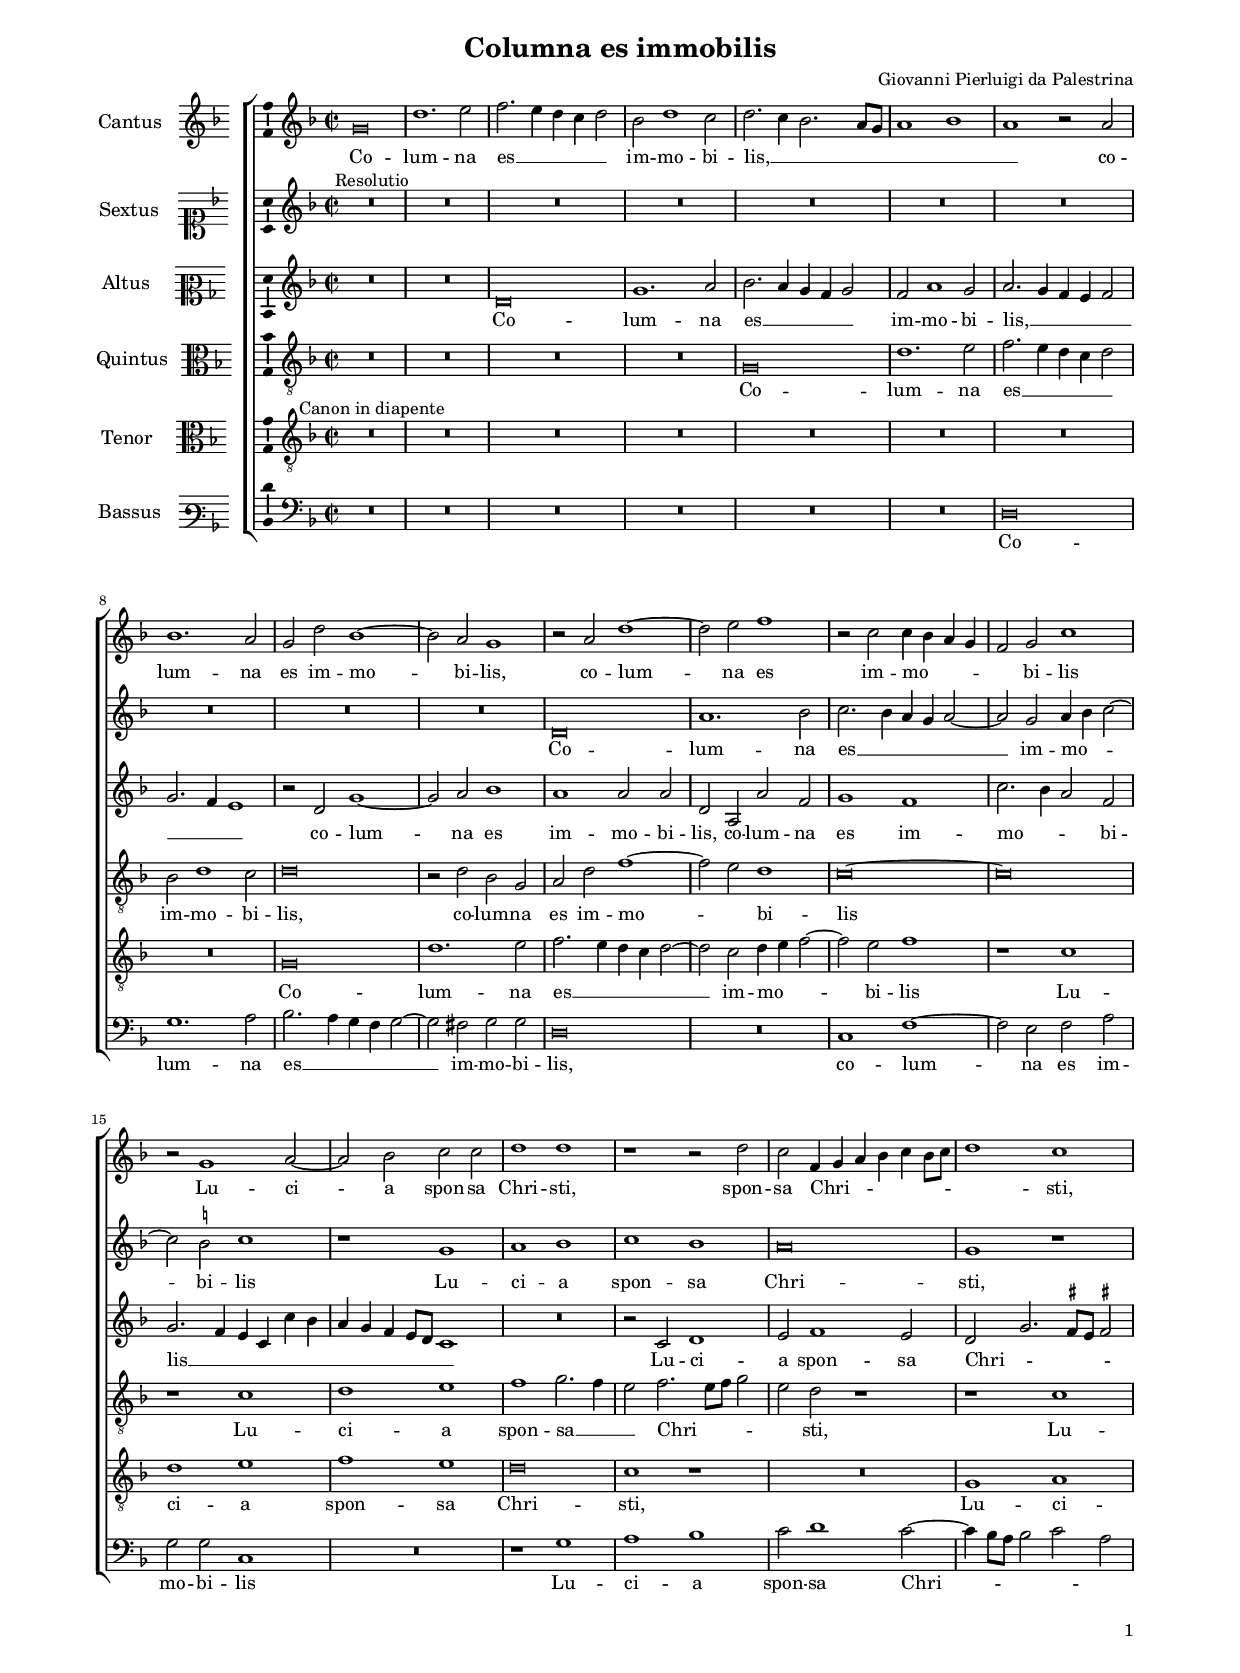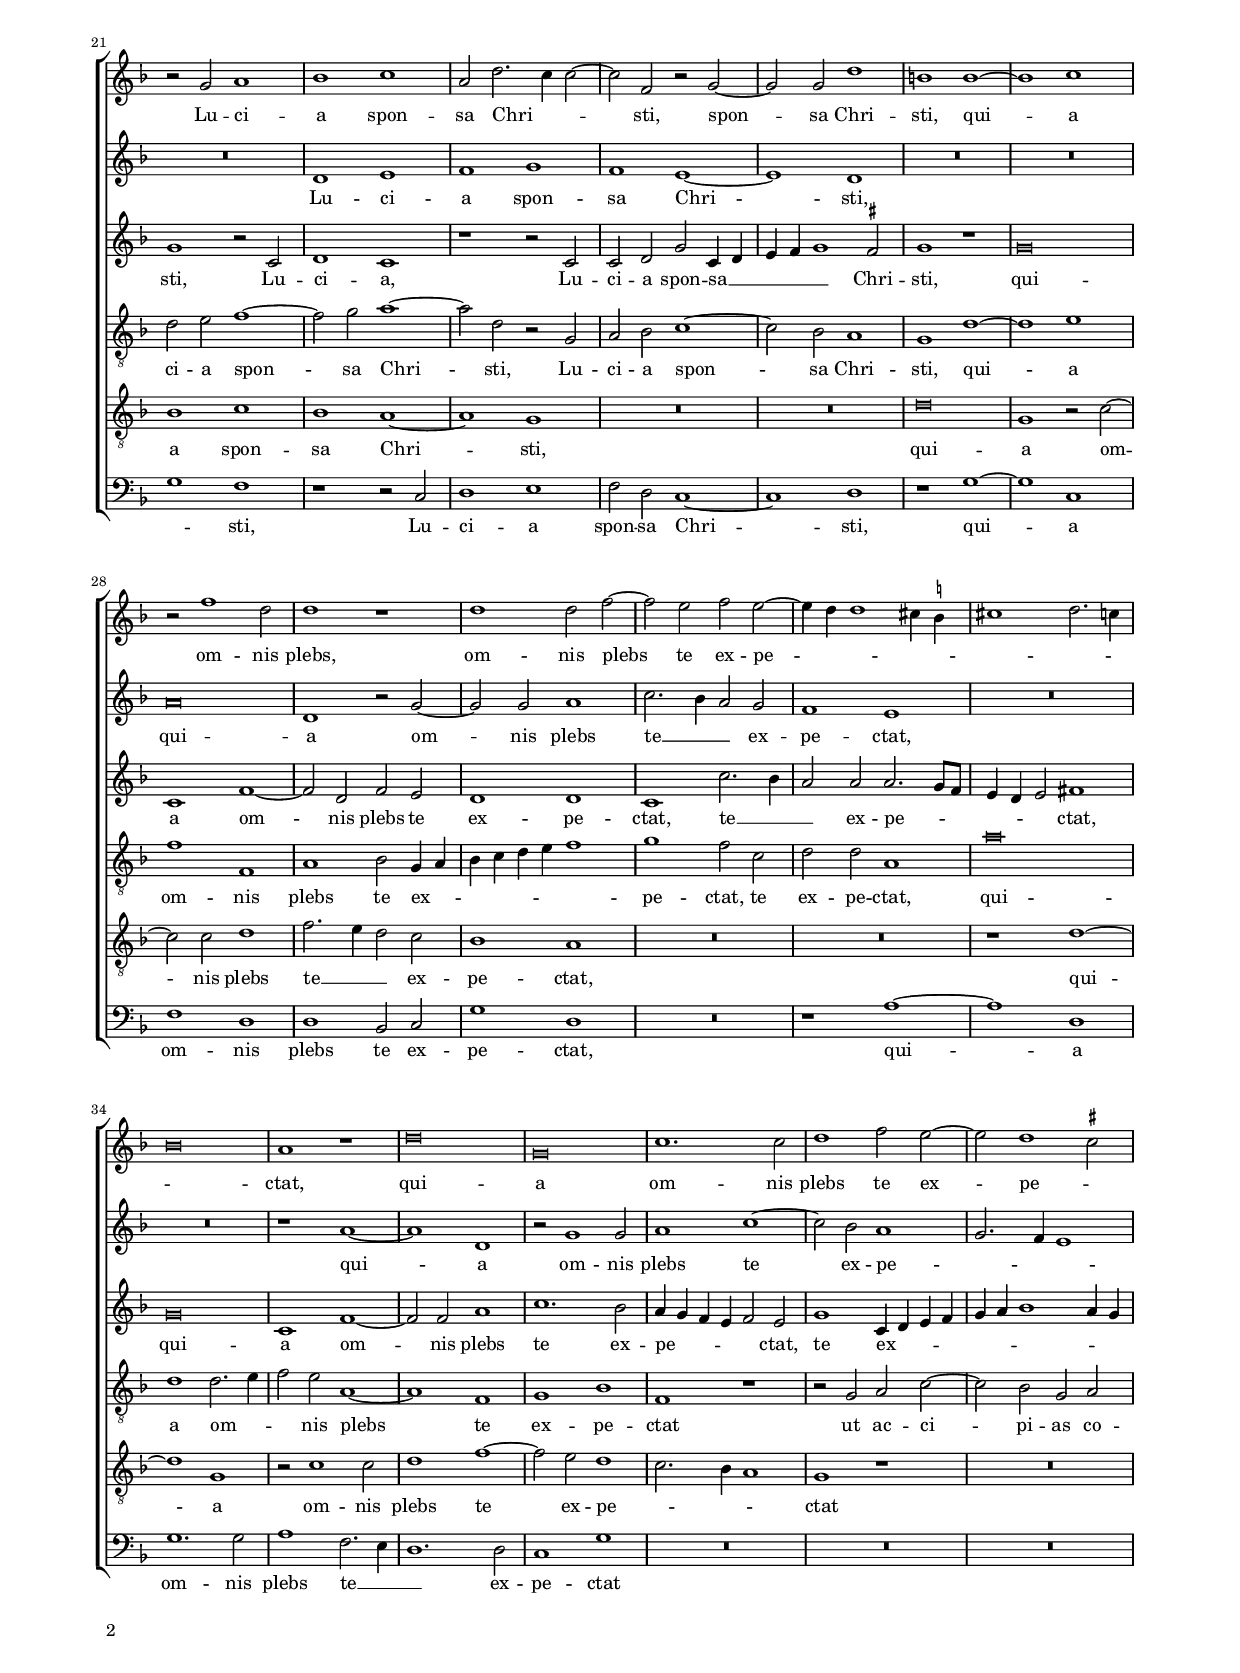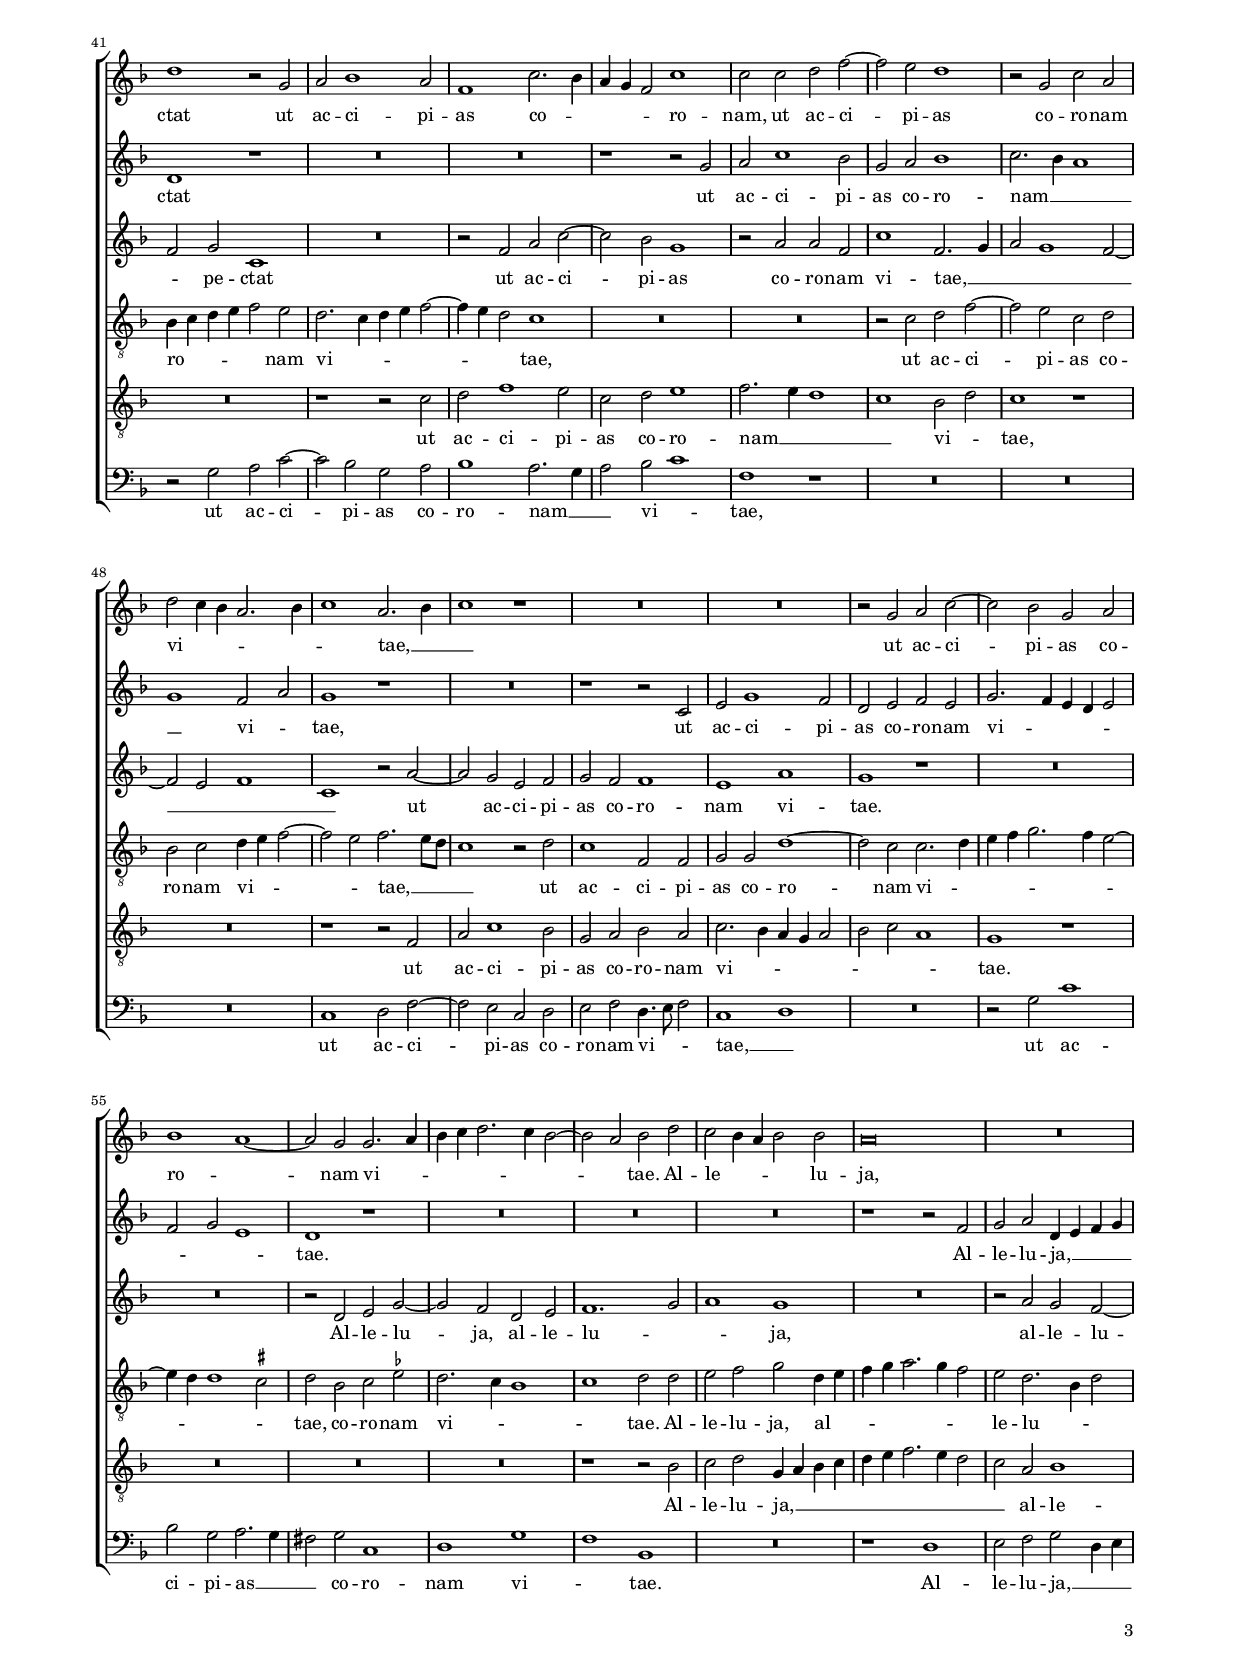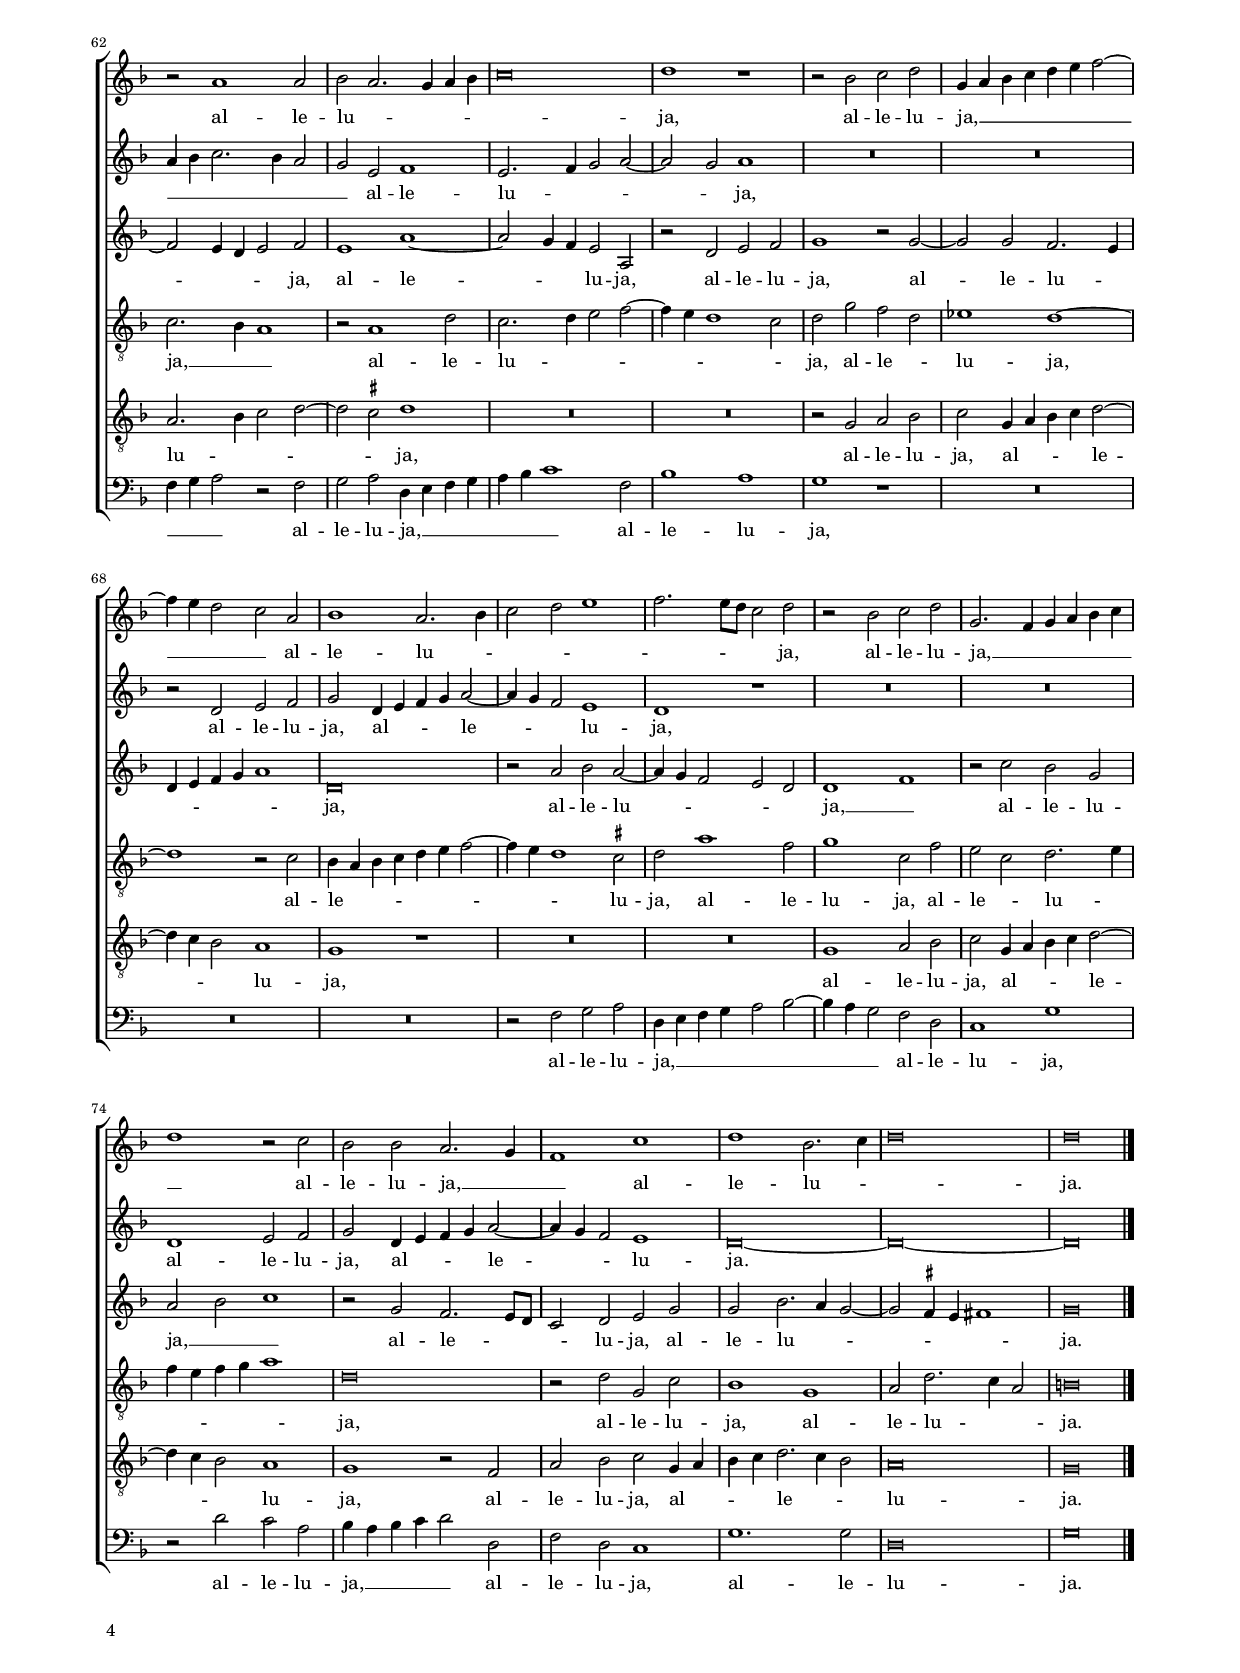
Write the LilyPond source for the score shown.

\header
{
  title="Columna es immobilis"
  composer="Giovanni Pierluigi da Palestrina"
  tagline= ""
}

\version "2.22.0"
\language deutsch
#(set-global-staff-size 15)
% #(set-default-paper-size "letter")
#(ly:set-option 'point-and-click #f)


\paper
	{
	top-margin = 1.5 \cm
	bottom-margin = 1 \cm
	left-margin = 1.8 \cm
	right-margin = 1.8 \cm
	ragged-bottom = ##f
	ragged-last-bottom = ##f
	print-page-number = ##f
	system-system-spacing = #'((basic-distance . 17) (minimum-distance . 14) (padding . 6) (strechability . 250))
    oddFooterMarkup=\markup   \fill-line { "" \fromproperty #'page:page-number-string }
    evenFooterMarkup=\markup  \fill-line { \fromproperty #'page:page-number-string "" }
    last-bottom-spacing = #'((basic-distance . 12) (minimum-distance . 7) (padding . 4))
	systems-per-page = 3
    page-count = 4
%	min-systems-per-page = 3
	}


global = {
	\key f \major
	\time 2/2 \set Score.measureLength = #(ly:make-moment 2/1)
        \skip 1*2*79 \bar "|."
	}

ficta = { \once \set suggestAccidentals = ##t }
	
forget = #(define-music-function (music) (ly:music?) #{
	\accidentalStyle forget
	$music
	\accidentalStyle default
	#})

m = \melisma
me = \melismaEnd



incipitcantus = \markup { \score {
	{
	\set Staff.instrumentName = \markup { \fontsize #1 "Cantus" }
	\key f \major
	\clef violin
	s4 \bar ""
	}
	\layout  {
	raggedright = ##t
	indent = 1.6 \cm
	line-width = 2.2 \cm
	\context { \Staff \remove Time_signature_engraver }
	\override Staff.Clef.Y-extent = #'(0 . 0)
	}} \hspace #1 }


incipitsextus = \markup { \score {
	{
	\set Staff.instrumentName = \markup { \fontsize #1 "Sextus" }
	\key f \major
	\clef soprano
	s4 \bar ""
	}
	\layout  {
	raggedright = ##t
	indent = 1.6 \cm
	line-width = 2.2 \cm
	\context { \Staff \remove Time_signature_engraver }
	\override Staff.Clef.Y-extent = #'(0 . 0)
	}} \hspace #1 }
      
      
incipitaltus = \markup { \score {
	{
	\set Staff.instrumentName = \markup { \fontsize #1 "Altus" }
	\key f \major
	\clef mezzosoprano
	s4 \bar ""
	}
	\layout  {
	raggedright = ##t
	indent = 1.6 \cm
	line-width = 2.2 \cm
	\context { \Staff \remove Time_signature_engraver }
	\override Staff.Clef.Y-extent = #'(0 . 0)
	}} \hspace #1 }


incipittenor = \markup { \score {
	{
	\set Staff.instrumentName = \markup { \fontsize #1 "Tenor" }
	\key f \major
	\clef alto
	s4 \bar ""
	}
	\layout  {
	raggedright = ##t
	indent = 1.6 \cm
	line-width = 2.2 \cm
	\context { \Staff \remove Time_signature_engraver }
	\override Staff.Clef.Y-extent = #'(0 . 0)
	}} \hspace #1 }
      
      
incipitquintus = \markup { \score {
	{
	\set Staff.instrumentName = \markup { \fontsize #1 "Quintus" }
	\key f \major
	\clef alto
	s4 \bar ""
	}
	\layout  {
	raggedright = ##t
	indent = 1.6 \cm
	line-width = 2.2 \cm
	\context { \Staff \remove Time_signature_engraver }
	\override Staff.Clef.Y-extent = #'(0 . 0)
	}} \hspace #1 }
      
      
incipitbassus = \markup { \score {
	{
	\set Staff.instrumentName = \markup { \fontsize #1 "Bassus" }
	\key f \major
	\clef varbaritone
	s4 \bar ""
	}
	\layout  {
	raggedright = ##t
	indent = 1.6 \cm
	line-width = 2.2 \cm
	\context { \Staff \remove Time_signature_engraver }
	\override Staff.Clef.Y-extent = #'(0 . 0)
	}} \hspace #1 }


cantus =  \relative c''
	{
	g\breve
	d'1. e2
	f2. e4 d c d2
	b2 d1 c2
%5
	d2. c4 b2. a8 g |
	a1 b
	a1 r2 a
	b1. a2
	g2 d' b1~
%10
	b2 a g1 |
	r2 a d1~
	d2 e f1
	r2 c c4 b a g
	f2 g c1
%15
	r2 g1 a2~ |
	a2 b c c
	d1 d
	r1 r2 d
	c2 f,4 g a b c b8 c
%20
	d1 c |
	r2 g a1
	b1 c
	a2 d2. c4 c2~
	c2 f, r g~
%25
	g2 g d'1 |
	h1 h~
	h1 c
	r2 f1 d2
	d1 r
%30
	d1 d2 f~ |
	f2 e f e~
	e4 d d1 cis4 \ficta h
	cis1 d2. c4
	b\breve
%35
	a1 r |
	d\breve
	g,\breve
	c1. c2
	d1 f2 e~
%40
	e2 d1 \ficta cis2 |
	d1 r2 g,
	a2 b1 a2
	f1 c'2. b4
	a4 g f2 c'1
%45
	c2 c d f~ |
	f2 e d1
	r2 g, c a
	d2 c4 b a2. b4
	c1 a2. b4
%50
	c1 r |
	R\breve
	R\breve
	r2 g a c~
	c2 b g a
%55
	b1 a~ |
	a2 g g2. a4
	b4 c d2. c4 b2~
	b2 a b d
	c2 b4 a b2 b
%60
	a\breve |
	R\breve
	r2 a1 a2
	b2 a2. g4 a b
	c\breve
%65
	d1 r |
	r2 b c d
	g,4 a b c d e f2~
	f4 e d2 c a
	b1 a2. b4
%70
	c2 d e1 |
	f2. e8 d c2 d
	r2 b c d
	g,2. f4 g a b c
	d1 r2 c
%75
	b2 b a2. g4 |
	f1 c'
	d1 b2. c4
	d\breve
	d\breve |
	}


sextus = \relative c''
	{
        R\breve^\markup { "Resolutio" }
	R\breve
	R\breve
	R\breve
%5
	R\breve |
	R\breve
	R\breve
	R\breve
	R\breve
%10
	R\breve |
	d,\breve
	a'1. b2
	c2. b4 a g a2~
	a2 g a4 b c2~
%15
	c2 \ficta h c1 |
	r1 g
	a1 b
	c1 b
	a\breve
%20
	g1 r |
	R\breve
	d1 e
	f1 g
	f1 e~
%25
        e1 d |	
	R\breve
	R\breve
	a'\breve
	d,1 r2 g~
%30
	g2 g a1 |
	c2. b4 a2 g
	f1 e
	R\breve
	R\breve
%35
	r1 a~ |
	a1 d,
	r2 g1 g2
	a1 c~
	c2 b a1
%40
	g2. f4 e1 |
	d1 r
	R\breve
	R\breve
	r1 r2 g
%45
	a2 c1 b2 |
	g2 a b1
	c2. b4 a1
	g1 f2 a
	g1 r
%50
	R\breve |
	r1 r2 c,
	e2 g1 f2
	d2 e f e
	g2. f4 e d e2
%55
	f2 g e1 |
	d1 r
	R\breve
	R\breve
	R\breve
%60
	r1 r2 f |
	g2 a d,4 e f g
	a4 b c2. b4 a2
	g2 e f1
	e2. f4 g2 a~
%65
	a2 g a1 |
	R\breve
	R\breve
	r2 d, e f
	g2 d4 e f g a2~
%70
	a4 g f2 e1 |
	d1 r
	R\breve
	R\breve
	d1 e2 f
%75
	g2 d4 e f g a2~ |
	a4 g f2 e1
	d\breve~
        d\breve~
        d\breve |
	}


altus =  \relative c'
        {
	R\breve
	R\breve
	d\breve
	g1. a2
%5
	b2. a4 g f g2 |
	f2 a1 g2
	a2. g4 f e f2
	g2. f4 e1
	r2 d g1~
%10
	g2 a b1 |
	a1 a2 a
	d,2 a a' f
	g1 f
	c'2. b4 a2 f
%15
	g2. f4 e c c' b |
	a4 g f e8 d c1
	R\breve
	r2 c d1
	e2 f1 e2
%20
	d2 g2. \ficta fis8 e \ficta fis!2 |
	g1 r2 c,
	d1 c
	r1 r2 c
	c2 d g c,4 d
%25
	e4 f g1 \ficta fis2 |
	g1 r
	g\breve
	c,1 f~
	f2 d f e
%30
	d1 d |
	c1 c'2. b4
	a2 a a2. g8 f
	e4 d e2 fis1
	g\breve
%35
	c,1 f~ |
	f2 f a1
	c1. b2
	a4 g f e f2 e
	g1 c,4 d e f
%40
	g4 a b1 a4 g |
	f2 g c,1
	R\breve
	r2 f a c~
	c2 b g1
%45
	r2 a a f |
	c'1 f,2. g4
	a2 g1 f2~
	f2 e f1
	c1 r2 a'~
%50
	a2 g e f |
	g2 f f1
	e1 a
	g1 r
	R\breve
%55
	R\breve |
	r2 d e g~
	g2 f d e
	f1. g2
	a1 g
%60
	R\breve |
	r2 a g f~
	f2 e4 d e2 f
	e1 a~
	a2 g4 f e2 a,
%65
	r2 d e f |
	g1 r2 g~
	g2 g f2. e4
	d4 e f g a1
	d,\breve
%70
	r2 a' b a~ |
	a4 g f2 e d
	d1 f
	r2 c' b g
	a2 b c1
%75
	r2 g f2. e8 d |
	c2 d e g
	g2 b2. a4 g2~
	g2 \ficta fis4 e fis!1
	g\breve |
	}


tenor =  \relative c'
	{
        R\breve^\markup { "Canon in diapente" }
	R\breve
	R\breve
	R\breve
%5
	R\breve |
	R\breve
	R\breve
	R\breve
	g\breve
%10
	d'1. e2 |
	f2. e4 d c d2~
	d2 c d4 e f2~
	f2 e f1
	r1 c
%15
	d1 e |
	f1 e
	d\breve
	c1 r
	R\breve
%20
	g1 a |
	b1 c
	b1 a~
	a1 g
	R\breve
%25
	R\breve |
	d'\breve
	g,1 r2 c~
	c2 c d1
	f2. e4 d2 c
%30
	b1 a |
	R\breve
	R\breve
	r1 d~
	d1 g,
%35
	r2 c1 c2 |
	d1 f~
	f2 e d1
	c2. b4 a1
	g1 r
%40
	R\breve |
	R\breve
	r1 r2 c
	d2 f1 e2
	c2 d e1
%45
	f2. e4 d1 |
	c1 b2 d
	c1 r
	R\breve
	r1 r2 f,
%50
	a2 c1 b2 |
	g2 a b a
	c2. b4 a g a2
	b2 c a1
	g1 r
%55
	R\breve |
	R\breve
	R\breve
	r1 r2 b
	c2 d g,4 a b c
%60
	d4 e f2. e4 d2 |
	c2 a b1
	a2. b4 c2 d~
	d2 \ficta cis d1
	R\breve
%65
	R\breve |
	r2 g, a b
	c2 g4 a b c d2~
	d4 c b2 a1
	g1 r
%70
	R\breve |
	R\breve
	g1 a2 b
	c2 g4 a b c d2~
	d4 c b2 a1
%75
	g1 r2 f |
	a2 b c g4 a
	b4 c d2. c4 b2
	a\breve
	g\breve |
	}


quintus  =  \relative c'
	{
	R\breve
	R\breve
	R\breve
	R\breve
%5
	g\breve |
	d'1. e2
	f2. e4 d c d2
	b2 d1 c2
	d\breve
%10
	r2 d b g |
	a2 d f1~
	f2 e d1
	c\breve~
	c\breve
%15
	r1 c |
	d1 e
	f1 g2. f4
	e2 f2. e8 f g2
	e2 d r1
%20
	r1 c |
	d2 e f1~
	f2 g a1~
	a2 d, r g,
	a2 b c1~
%25
	c2 b a1 |
	g1 d'~
	d1 e
	f1 f,
	a1 b2 g4 a
%30
	b4 c d e f1 |
	g1 f2 c
	d2 d a1
	a'\breve
	d,1 d2. e4
%35
	f2 e a,1~ |
	a1 f
	g1 b
	f1 r
	r2 g a c~
%40
	c2 b g a |
	b4 c d e f2 e
	d2. c4 d e f2~
	f4 e d2 c1
	R\breve
%45
	R\breve |
	r2 c d f~
	f2 e c d
	b2 c d4 e f2~
	f2 e f2. e8 d
%50
	c1 r2 d |
	c1 f,2 f
	g2 g d'1~
	d2 c c2. d4
	e4 f g2. f4 e2~
%55
	e4 d d1 \ficta cis2 |
	d2 b c \ficta es
	d2. c4 b1
	c1 d2 d
	e2 f g d4 e
%60
	f4 g a2. g4 f2 |
	e2 d2. b4 d2
	c2. b4 a1
	r2 a1 d2
	c2. d4 e2 f~
%65
	f4 e d1 c2 |
	d2 g f d
	es1 d~
	d1 r2 c
	b4 a b c d e f2~
%70
	f4 e d1 \ficta cis2 |
	d2 a'1 f2
	g1 c,2 f
	e2 c d2. e4
	f4 e f g a1
%75
	d,\breve |
	r2 d g, c
	b1 g
	a2 d2. c4 a2
	h\breve |
	}


bassus  =  \relative c
	{
	R\breve
	R\breve
	R\breve
	R\breve
%5
	R\breve |
	R\breve
	d\breve
	g1. a2
	b2. a4 g f g2~
%10
	g2 fis g g |
	d\breve
	R\breve
	c1 f~
	f2 e f a
%15
	g2 g c,1 |
	R\breve
	r1 g'
	a1 b
	c2 d1 c2~
%20
	c4 b8 a b2 c a |
	g1 f
	r1 r2 c
	d1 e
	f2 d c1~
%25
	c1 d |
	r1 g~
	g1 c,
	f1 d
	d1 b2 c
%30
	g'1 d |
	R\breve
	r1 a'~
	a1 d,
	g1. g2
%35
	a1 f2. e4 |
	d1. d2
	c1 g'
	R\breve
	R\breve
%40
	R\breve |
	r2 g a c~
	c2 b g a
	b1 a2. g4
	a2 b c1
%45
	f,1 r |
	R\breve
	R\breve
	R\breve
	c1 d2 f~
%50
	f2 e c d |
	e2 f d4. e8 f2
	c1 d
	R\breve
	r2 g c1
%55
	b2 g a2. g4 |
	fis2 g c,1
	d1 g
	f1 b,
	R\breve
%60
	r1 d |
	e2 f g d4 e
	f4 g a2 r f
	g2 a d,4 e f g
	a4 b c1 f,2
%65
	b1 a |
	g1 r
	R\breve
	R\breve
	R\breve
%70
	r2 f g a |
	d,4 e f g a2 b~
	b4 a g2 f d
	c1 g'
	r2 d' c a
%75
	b4 a b c d2 d, |
	f2 d c1
	g'1. g2
	d\breve
	g\breve |
	}


lyricscantus = \lyricmode {
	Co -- lum -- na es __ _ _ _ _ im -- mo -- bi -- lis, __ _ _ _ _ _ _ _
        co -- lum -- na es im -- mo -- bi -- lis,
        co -- lum -- na es im -- mo -- _ _ _ _ bi -- lis
        Lu -- ci -- a spon -- sa Chri -- sti,
        spon -- sa Chri -- _ _ _ _ _ _ _ sti,
        Lu -- ci -- a spon -- sa Chri -- _ _ sti,
        spon -- sa Chri -- sti,
        qui -- a om -- nis plebs,
        om -- nis plebs te ex -- pe -- _ _ _ _ _ _ _ _ ctat,
        qui -- a om -- nis plebs te ex -- pe -- _ ctat
        ut ac -- ci -- pi -- as co -- _ _ _ _ ro -- nam,
        ut ac -- ci -- pi -- as co -- ro -- nam vi -- _ _ _ _ _ tae, __ _ _
        ut ac -- ci -- pi -- as co -- ro -- _ nam vi -- _ _ _ _ _ _ _ tae.
        Al -- le -- _ _ _ lu -- ja,
        al -- le -- lu -- _ _ _ _ _ ja,
        al -- le -- lu -- ja, __ _ _ _ _ _ _ _ _ _
        al -- le -- lu -- _ _ _ _ _ _ _ _ ja,
        al -- le -- lu -- ja, __ _ _ _ _ _ _
        al -- le -- lu -- ja, __ _ _
        al -- le -- lu -- _ _ ja.
	}


lyricssextus = \lyricmode {
	Co -- lum -- na es __ _ _ _ _ im -- mo -- _ _ bi -- lis
        Lu -- ci -- a spon -- sa Chri -- sti,
        Lu -- ci -- a spon -- sa Chri -- sti,
        qui -- a om -- nis plebs te __ _ _ ex -- pe -- ctat,
        qui -- a om -- nis plebs te ex -- pe -- _ _ _ ctat
        ut ac -- ci -- pi -- as co -- ro -- nam __ _ _ _ vi -- _ tae,
        ut ac -- ci -- pi -- as co -- ro -- nam vi -- _ _ _ _ _ _ _ tae.
        Al -- le -- lu -- ja, __ _ _ _ _ _ _ _ _ _ 
        al -- le -- lu -- _ _ _ _ ja,
        al -- le -- lu -- ja,
        al -- _ _ _ le -- _ _ lu -- ja,
        al -- le -- lu -- ja,
        al -- _ _ _ le -- _ _ lu -- ja.
	}


lyricsaltus = \lyricmode {
	Co -- lum -- na es __ _ _ _ _ im -- mo -- bi -- lis, __ _ _ _ _ _ _ _
        co -- lum -- na es im -- mo -- bi -- lis,
        co -- lum -- na es im -- mo -- _ _ bi -- lis __ _ _ _ _ _ _ _ _ _ _ _
        Lu -- ci -- a spon -- sa Chri -- _ _ _ _ sti,
        Lu -- ci -- a,
        Lu -- ci -- a spon -- sa __ _ _ _ _ Chri -- sti,
        qui -- a om -- nis plebs te ex -- pe -- ctat,
        te __ _ _ ex -- pe -- _ _ _ _ _ ctat,
        qui -- a om -- nis plebs te ex -- pe -- _ _ _ _ ctat,
        te ex -- _ _ _ _ _ _ _ _ _ pe -- ctat
        ut ac -- ci -- pi -- as co -- ro -- nam vi -- tae, __ _ _ _ _ _ _ _
        ut ac -- ci -- pi -- as co -- ro -- nam vi -- tae.
        Al -- le -- lu -- ja,
        al -- le -- lu -- _ _ ja,
        al -- le -- lu -- _ _ _ ja,
        al -- le -- _ _ lu -- ja,
        al -- le -- lu -- ja,
        al -- le -- lu -- _ _ _ _ _ _ ja,
        al -- le -- lu -- _ _ _ _ ja, __ _
        al -- le -- lu -- ja, __ _ _
        al -- le -- _ _ _ lu -- ja,
        al -- le -- lu -- _ _ _ _ _ ja.
	}
	

lyricstenor = \lyricmode {
	Co -- lum -- na es __ _ _ _ _ im -- mo -- _ _ bi -- lis
        Lu -- ci -- a spon -- sa Chri -- sti,
        Lu -- ci -- a spon -- sa Chri -- sti,
        qui -- a om -- nis plebs te __ _ _ ex -- pe -- ctat,
        qui -- a om -- nis plebs te ex -- pe -- _ _ _ ctat
        ut ac -- ci -- pi -- as co -- ro -- nam __ _ _ _ vi -- _ tae,
        ut ac -- ci -- pi -- as co -- ro -- nam vi -- _ _ _ _ _ _ _ tae.
        Al -- le -- lu -- ja, __ _ _ _ _ _ _ _ _ _ 
        al -- le -- lu -- _ _ _ _ ja,
        al -- le -- lu -- ja,
        al -- _ _ _ le -- _ _ lu -- ja,
        al -- le -- lu -- ja,
        al -- _ _ _ le -- _ _ lu -- ja,
        al -- le -- lu -- ja,
        al -- _ _ _ le -- _ _ lu -- ja.
	}


lyricsquintus = \lyricmode {
	Co -- lum -- na es __ _ _ _ _ im -- mo -- bi -- lis,
        co -- lum -- na es im -- mo -- _ bi -- lis
        Lu -- ci -- a spon -- sa __ _ _ Chri -- _ _ _ _ sti,
        Lu -- ci -- a spon -- sa Chri -- sti,
        Lu -- ci -- a spon -- sa Chri -- sti,
        qui -- a om -- nis plebs te ex -- _ _ _ _ _ _ pe -- ctat,
        te ex -- pe -- ctat,
        qui -- a om -- _ _ nis plebs te ex -- pe -- ctat
        ut ac -- ci -- pi -- as co -- ro -- _ _ _ _ nam vi -- _ _ _ _ _ _ tae,
        ut ac -- ci -- pi -- as co -- ro -- nam vi -- _ _ _ tae, __ _ _ _
        ut ac -- ci -- pi -- as co -- ro -- nam vi -- _ _ _ _ _ _ _ _ _ tae,
        co -- ro -- nam vi -- _ _ _ tae.
        Al -- le -- lu -- ja,
        al -- _ _ _ _ _ _ le -- lu -- _ _ ja, __ _ _
        al -- le -- lu -- _ _ _ _ _ _ ja,
        al -- le -- _ lu -- ja,
        al -- le -- _ _ _ _ _ _ _ _ lu -- ja,
        al -- le -- lu -- ja,
        al -- le -- _ lu -- _ _ _ _ _ _ ja,
        al -- le -- lu -- ja,
        al -- le -- lu -- _ _ ja.
	}


lyricsbassus = \lyricmode {
	Co -- lum -- na es __ _ _ _ _ im -- mo -- bi -- lis,
        co -- lum -- na es im -- mo -- bi -- lis
        Lu -- ci -- a spon -- sa Chri -- _ _ _ _ _ _ sti,
        Lu -- ci -- a spon -- sa Chri -- sti,
        qui -- a om -- nis plebs te ex -- pe -- ctat,
        qui -- a om -- nis plebs te __ _ _ ex -- pe -- ctat
        ut ac -- ci -- pi -- as co -- ro -- nam __ _ _ vi -- _ tae,
        ut ac -- ci -- pi -- as co -- ro -- nam vi -- _ _ tae, __ _
        ut ac -- ci -- pi -- as __ _ _ co -- ro -- nam vi -- _ tae.
        Al -- le -- lu -- ja, __ _ _ _ _ _
        al -- le -- lu -- ja, __ _ _ _ _ _ _ 
        al -- le -- lu -- ja,
        al -- le -- lu -- ja, __ _ _ _ _ _ _ _ 
        al -- le -- lu -- ja,
        al -- le -- lu -- ja, __ _ _ _ _ 
        al -- le -- lu -- ja,
        al -- le -- lu -- ja.
	}


\score
{  
	% \transpose {
	\new ChoirStaff \with { \override StaffGrouper.staff-staff-spacing.basic-distance = #12 }
	<<

	\new Staff << \global
	\new Voice="v1" {
		\set Staff.instrumentName=\incipitcantus
		\set Staff.midiInstrument = "reed organ"
		\clef violin
		\cantus }
	\new Lyrics \lyricsto "v1" {\lyricscantus }
	>>


	\new Staff << \global
	\new Voice="v6" {
		\set Staff.instrumentName=\incipitsextus
		\set Staff.midiInstrument = "reed organ"
		\clef violin 
		\sextus}
	\new Lyrics \lyricsto "v6" {\lyricssextus }
	>>


	\new Staff << \global
	\new Voice="v2" {
		\set Staff.instrumentName=\incipitaltus
		\set Staff.midiInstrument = "reed organ"
		\clef violin 
		\altus}
	\new Lyrics \lyricsto "v2" {\lyricsaltus }
	>>


	\new Staff << \global
	\new Voice="v5" {
		\set Staff.instrumentName=\incipitquintus
		\set Staff.midiInstrument = "reed organ"
		\clef "G_8"
		\quintus}
	\new Lyrics \lyricsto "v5" {\lyricsquintus }
	>>


	\new Staff << \global
	\new Voice="v3" {
		\set Staff.instrumentName=\incipittenor
		\set Staff.midiInstrument = "reed organ"
		\clef "G_8"
		\tenor }
	\new Lyrics \lyricsto "v3" {\lyricstenor }
	>>


	\new Staff << \global
	\new Voice="v4" {
		\set Staff.instrumentName=\incipitbassus
		\set Staff.midiInstrument = "reed organ"
		\clef bass 
		\bassus }
	\new Lyrics \lyricsto "v4" {\lyricsbassus}
	>>

	>>
	% } % transpose

	\layout
	{
	indent = 2.5 \cm
%	\context { \Lyrics \override VerticalAxisGroup.nonstaff-relatedstaff-spacing.padding = #2 }
%	\context { \Lyrics \override LyricText.font-size = #1 }
	\context { \Staff \override TimeSignature.break-visibility = #end-of-line-invisible }
    \context { \Staff \consists "Ambitus_engraver" }
	\context { \Score \override BarNumber.padding = #2 }
	\context { \Voice \override NoteHead.style = #'baroque }
	}

\midi
	{
    	\tempo 2 = 90
	}

}


% EOF
